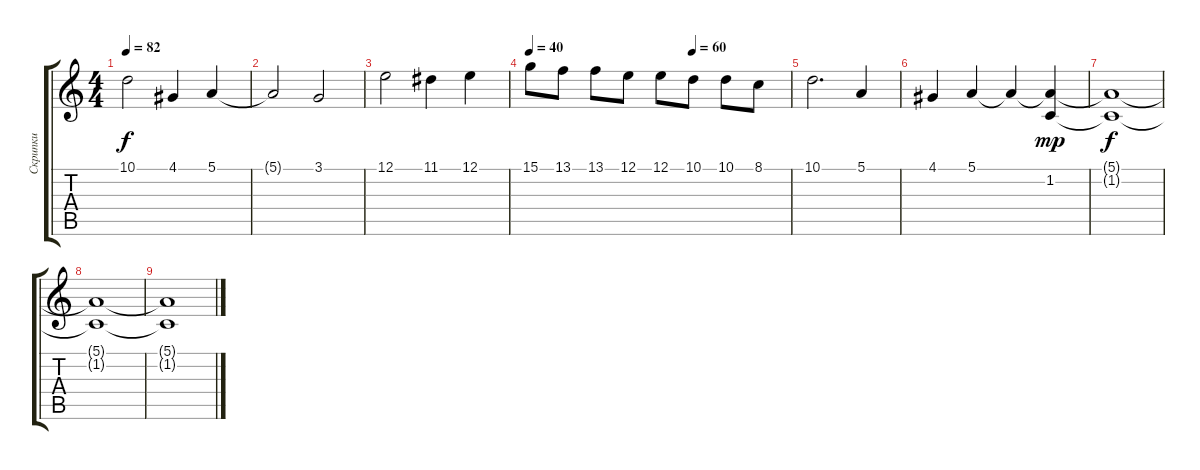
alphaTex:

\track ("Скрипки" "Скрипки") {instrument stringensemble1}
\staff {score tabs}
\tuning (E4 B3 G3 D3 A2 E2) {hide}
\ts (4 4)
\tempo 82
\clef g2
\ks aminor
10.1.2{dy f} 4.1.4 5.1.4 |
5.1{t}.2 3.1.2 |
12.1.2 11.1.4 12.1.4 |
\tempo 40
\tempo (60 0.625)
15.1.8 13.1.8 13.1.8 12.1.8 12.1.8 10.1.8 10.1.8 8.1.8 |
10.1.2{d} 5.1.4 |
4.1.4 5.1.4 5.1{t}.4 (5.1{t} 1.2).4{dy mp volume 0} |
(5.1{t} 1.2{t}).1{dy f} |
(5.1{t} 1.2{t}).1 |
(5.1{t} 1.2{t}).1
